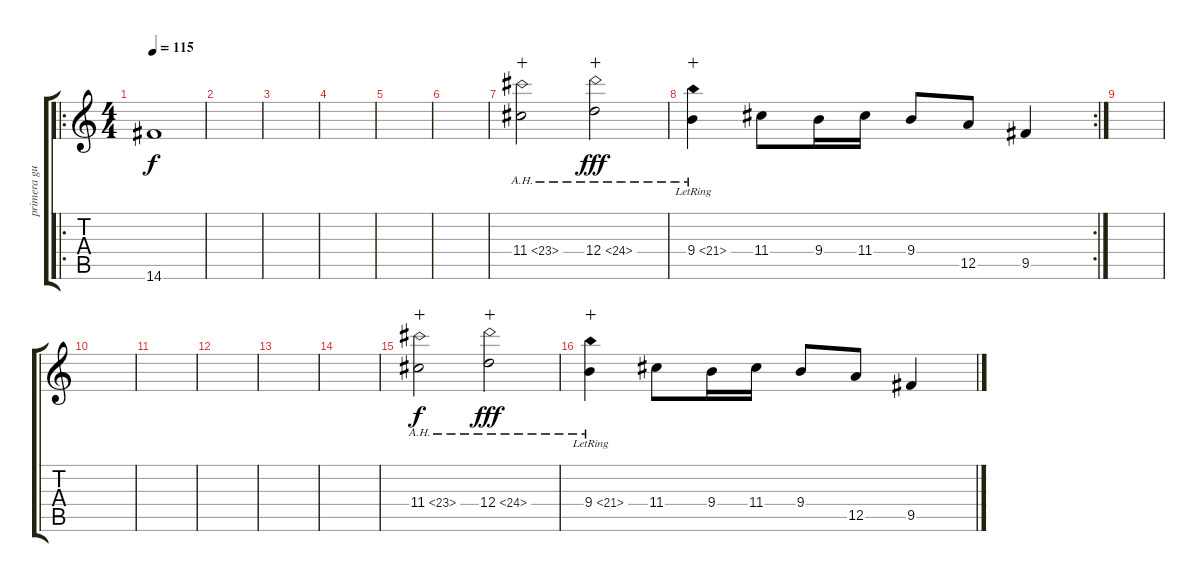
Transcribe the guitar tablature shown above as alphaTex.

\track ("primera guitarra" "primera gu") {instrument overdrivenguitar}
\staff {score tabs}
\tuning (E4 B3 G3 D3 A2 E2) {hide}
\ro
\ts (4 4)
\tempo 115
\clef g2
\ks c
14.6{t}.1{dy f} |
|
|
|
|
|
11.4{ah 12}.2{wahc} 12.4{ah 12}.2{dy fff wahc} |
\rc 2
9.4{ah 12 lr}.4{wahc} 11.4.8 9.4.16 11.4.16 9.4.8 12.5.8 9.5.4 |
|
|
|
|
|
|
11.4{ah 12}.2{dy f wahc} 12.4{ah 12}.2{dy fff wahc} |
9.4{ah 12 lr}.4{wahc} 11.4.8 9.4.16 11.4.16 9.4.8 12.5.8 9.5.4
